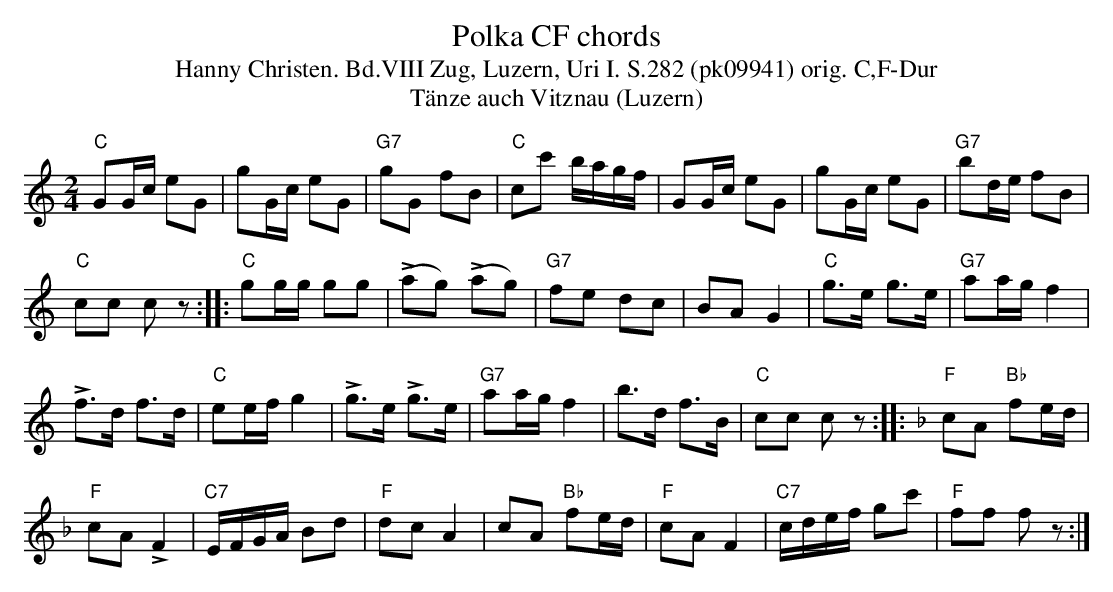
X:1
T:Polka CF chords
T:Hanny Christen. Bd.VIII Zug, Luzern, Uri I. S.282 (pk09941) orig. C,F-Dur
T: T\"anze auch Vitznau (Luzern)
M:2/4
L:1/16
K:C %%MIDI gchordon
"C"G2Gc e2G2 | g2Gc e2G2 | "G7"g2G2 f2B2 | "C"c2c'2 bagf | G2Gc e2G2 | g2Gc e2G2 | "G7"b2de f2B2 |
"C"c2c2 c2z2 :: "C"g2gg g2g2  | (+>+a2g2) (+>+a2g2) | "G7"f2e2 d2c2 | B2A2 G4 | "C"g3e g3e | "G7"a2ag f4 |
+>+f3d f3d | "C"e2ef g4 | +>+g3e +>+g3e | "G7"a2ag f4 | b3d f3B | "C"c2c2 c2z2 :: [K:F] "F"c2A2 "Bb"f2ed |
"F"c2A2 +>+F4 |  "C7"EFGA B2d2 | "F"d2c2 A4 | c2A2 "Bb"f2ed | "F"c2A2 F4 | "C7"cdef g2c'2 | "F"f2f2 f2z2 :|
